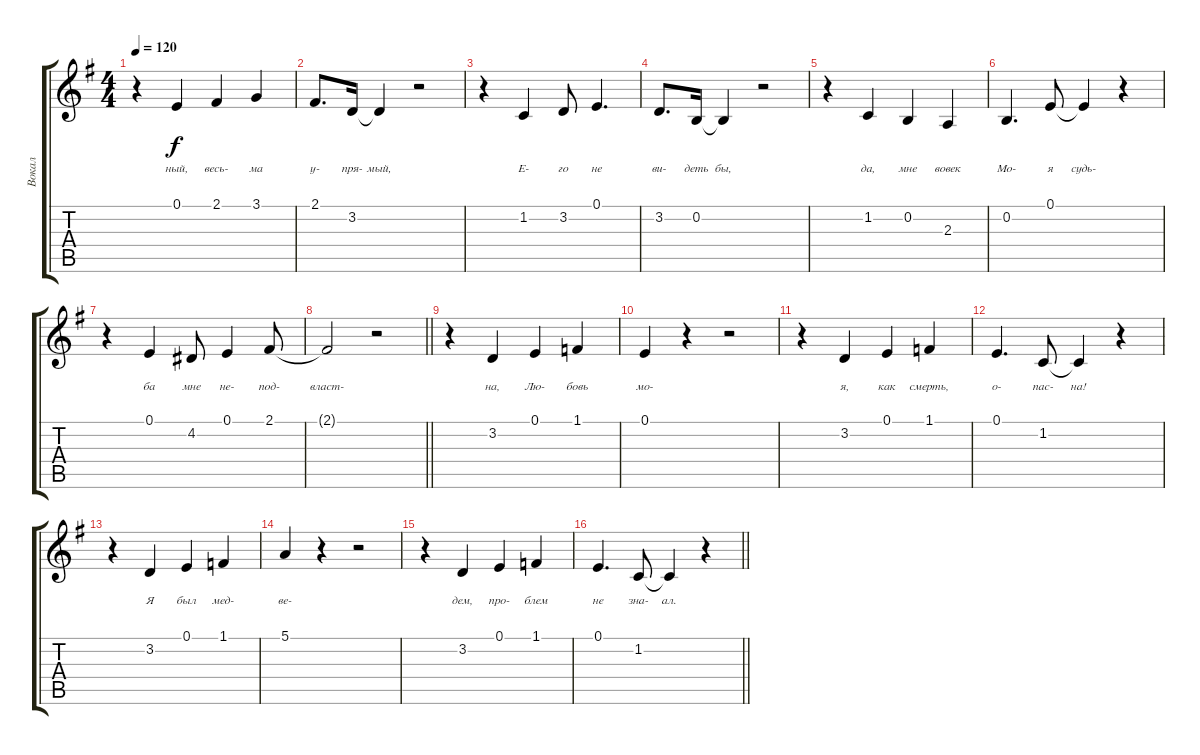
\track ("Вокал" "Вокал") {instrument flute}
\staff {score tabs}
\tuning (E4 B3 G3 D3 A2 E2) {hide}
\ts (4 4)
\tempo 120
\clef g2
\ks eminor
r.4{dy f} 0.1.4{lyrics (0 "") lyrics (1 "ный,") lyrics (2 "") lyrics (3 "") lyrics (4 "")} 2.1.4{lyrics (0 "") lyrics (1 "весь-") lyrics (2 "") lyrics (3 "") lyrics (4 "")} 3.1.4{lyrics (0 "") lyrics (1 "ма") lyrics (2 "") lyrics (3 "") lyrics (4 "")} |
2.1.8{d lyrics (0 "") lyrics (1 "у-") lyrics (2 "") lyrics (3 "") lyrics (4 "")} 3.2.16{lyrics (0 "") lyrics (1 "пря-") lyrics (2 "") lyrics (3 "") lyrics (4 "")} 3.2{t}.4{lyrics (0 "") lyrics (1 "мый,") lyrics (2 "") lyrics (3 "") lyrics (4 "")} r.2 |
r.4 1.2.4{lyrics (0 "") lyrics (1 "Е-") lyrics (2 "") lyrics (3 "") lyrics (4 "")} 3.2.8{lyrics (0 "") lyrics (1 "го") lyrics (2 "") lyrics (3 "") lyrics (4 "")} 0.1.4{d lyrics (0 "") lyrics (1 "не") lyrics (2 "") lyrics (3 "") lyrics (4 "")} |
3.2.8{d lyrics (0 "") lyrics (1 "ви-") lyrics (2 "") lyrics (3 "") lyrics (4 "")} 0.2.16{lyrics (0 "") lyrics (1 "деть") lyrics (2 "") lyrics (3 "") lyrics (4 "")} 0.2{t}.4{lyrics (0 "") lyrics (1 "бы,") lyrics (2 "") lyrics (3 "") lyrics (4 "")} r.2 |
r.4 1.2.4{lyrics (0 "") lyrics (1 "да,") lyrics (2 "") lyrics (3 "") lyrics (4 "")} 0.2.4{lyrics (0 "") lyrics (1 "мне") lyrics (2 "") lyrics (3 "") lyrics (4 "")} 2.3.4{lyrics (0 "") lyrics (1 "вовек") lyrics (2 "") lyrics (3 "") lyrics (4 "")} |
0.2.4{d lyrics (0 "") lyrics (1 "Мо-") lyrics (2 "") lyrics (3 "") lyrics (4 "")} 0.1.8{lyrics (0 "") lyrics (1 "я") lyrics (2 "") lyrics (3 "") lyrics (4 "")} 0.1{t}.4{lyrics (0 "") lyrics (1 "судь-") lyrics (2 "") lyrics (3 "") lyrics (4 "")} r.4 |
r.4 0.1.4{lyrics (0 "") lyrics (1 "ба") lyrics (2 "") lyrics (3 "") lyrics (4 "")} 4.2.8{lyrics (0 "") lyrics (1 "мне") lyrics (2 "") lyrics (3 "") lyrics (4 "")} 0.1.4{lyrics (0 "") lyrics (1 "не-") lyrics (2 "") lyrics (3 "") lyrics (4 "")} 2.1.8{lyrics (0 "") lyrics (1 "под-") lyrics (2 "") lyrics (3 "") lyrics (4 "")} |
\barLineRight lightlight
2.1{t}.2{lyrics (0 "") lyrics (1 "власт-") lyrics (2 "") lyrics (3 "") lyrics (4 "")} r.2 |
\section ("" " ")
r.4 3.2.4{lyrics (0 "") lyrics (1 "на,") lyrics (2 "") lyrics (3 "") lyrics (4 "")} 0.1.4{lyrics (0 "") lyrics (1 "Лю-") lyrics (2 "") lyrics (3 "") lyrics (4 "")} 1.1.4{lyrics (0 "") lyrics (1 "бовь") lyrics (2 "") lyrics (3 "") lyrics (4 "")} |
0.1.4{lyrics (0 "") lyrics (1 "мо-") lyrics (2 "") lyrics (3 "") lyrics (4 "")} r.4 r.2 |
r.4 3.2.4{lyrics (0 "") lyrics (1 "я,") lyrics (2 "") lyrics (3 "") lyrics (4 "")} 0.1.4{lyrics (0 "") lyrics (1 "как") lyrics (2 "") lyrics (3 "") lyrics (4 "")} 1.1.4{lyrics (0 "") lyrics (1 "смерть,") lyrics (2 "") lyrics (3 "") lyrics (4 "")} |
0.1.4{d lyrics (0 "") lyrics (1 "о-") lyrics (2 "") lyrics (3 "") lyrics (4 "")} 1.2.8{lyrics (0 "") lyrics (1 "пас-") lyrics (2 "") lyrics (3 "") lyrics (4 "")} 1.2{t}.4{lyrics (0 "") lyrics (1 "на!") lyrics (2 "") lyrics (3 "") lyrics (4 "")} r.4 |
r.4 3.2.4{lyrics (0 "") lyrics (1 "Я") lyrics (2 "") lyrics (3 "") lyrics (4 "")} 0.1.4{lyrics (0 "") lyrics (1 "был") lyrics (2 "") lyrics (3 "") lyrics (4 "")} 1.1.4{lyrics (0 "") lyrics (1 "мед-") lyrics (2 "") lyrics (3 "") lyrics (4 "")} |
5.1.4{lyrics (0 "") lyrics (1 "ве-") lyrics (2 "") lyrics (3 "") lyrics (4 "")} r.4 r.2 |
r.4 3.2.4{lyrics (0 "") lyrics (1 "дем,") lyrics (2 "") lyrics (3 "") lyrics (4 "")} 0.1.4{lyrics (0 "") lyrics (1 "про-") lyrics (2 "") lyrics (3 "") lyrics (4 "")} 1.1.4{lyrics (0 "") lyrics (1 "блем") lyrics (2 "") lyrics (3 "") lyrics (4 "")} |
\barLineRight lightlight
0.1.4{d lyrics (0 "") lyrics (1 "не") lyrics (2 "") lyrics (3 "") lyrics (4 "")} 1.2.8{lyrics (0 "") lyrics (1 "зна-") lyrics (2 "") lyrics (3 "") lyrics (4 "")} 1.2{t}.4{lyrics (0 "") lyrics (1 "ал.") lyrics (2 "") lyrics (3 "") lyrics (4 "")} r.4
